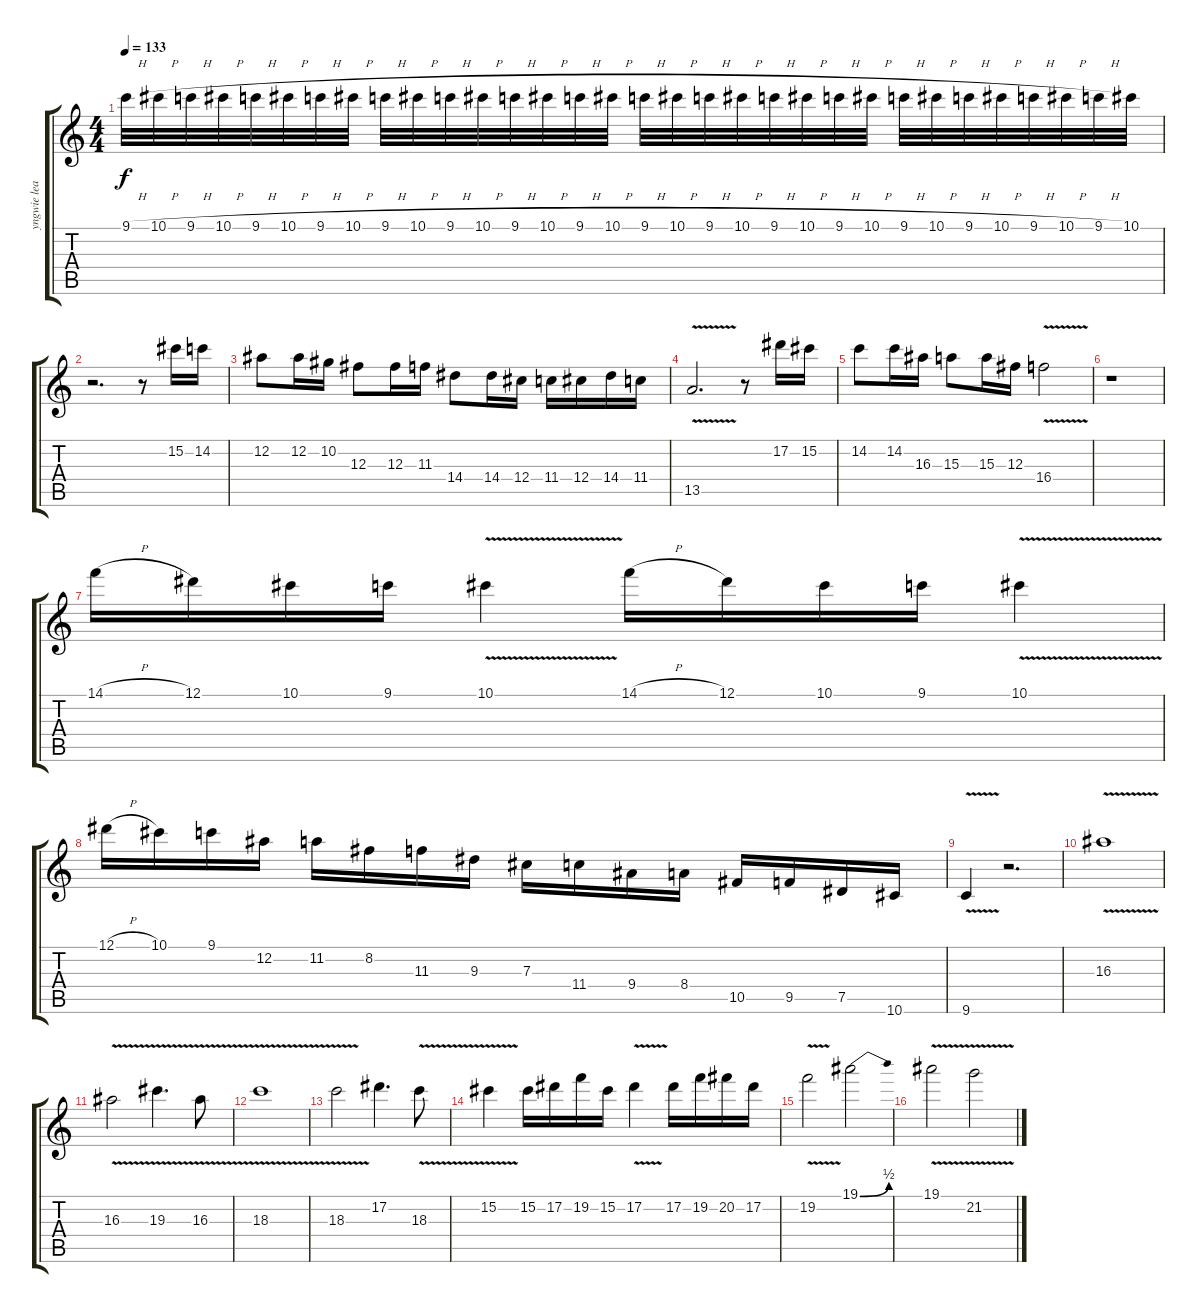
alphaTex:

\track ("yngwie lead 2" "yngwie lea") {instrument distortionguitar}
\staff {score tabs}
\tuning (Eb4 Bb3 Gb3 Db3 Ab2 Eb2) {hide}
\ts (4 4)
\tempo 133
\clef g2
\ks c
9.1{h}.32{dy f} 10.1{h}.32 9.1{h}.32 10.1{h}.32 9.1{h}.32 10.1{h}.32 9.1{h}.32 10.1{h}.32 9.1{h}.32 10.1{h}.32 9.1{h}.32 10.1{h}.32 9.1{h}.32 10.1{h}.32 9.1{h}.32 10.1{h}.32 9.1{h}.32 10.1{h}.32 9.1{h}.32 10.1{h}.32 9.1{h}.32 10.1{h}.32 9.1{h}.32 10.1{h}.32 9.1{h}.32 10.1{h}.32 9.1{h}.32 10.1{h}.32 9.1{h}.32 10.1{h}.32 9.1{h}.32 10.1.32 |
r.2{d} r.8 15.2.16 14.2.16 |
12.2.8 12.2.16 10.2.16 12.3.8 12.3.16 11.3.16 14.4.8 14.4.16 12.4.16 11.4.16 12.4.16 14.4.16 11.4.16 |
13.5{v}.2{d} r.8 17.2.16 15.2.16 |
14.2.8 14.2.16 16.3.16 15.3.8 15.3.16 12.3.16 16.4{v}.2 |
r.1 |
14.1{h}.16 12.1.16 10.1.16 9.1.16 10.1{v}.4 14.1{h}.16 12.1.16 10.1.16 9.1.16 10.1{v}.4 |
12.1{h}.16 10.1.16 9.1.16 12.2.16 11.2.16 8.2.16 11.3.16 9.3.16 7.3.16 11.4.16 9.4.16 8.4.16 10.5.16 9.5.16 7.5.16 10.6.16 |
9.6{v}.4 r.2{d} |
16.3{v}.1 |
16.3{v}.2 19.3{v}.4{d} 16.3{v}.8 |
18.3{v}.1 |
18.3{v}.2 17.2.4{d} 18.3{v}.8 |
15.2{v}.4 15.2.16 17.2.16 19.2.16 15.2.16 17.2{v}.4 17.2.16 19.2.16 20.2.16 17.2.16 |
19.2{v}.2 19.1{be (bend 0 0 60 2)}.2 |
19.1{v}.2 21.2{v}.2
